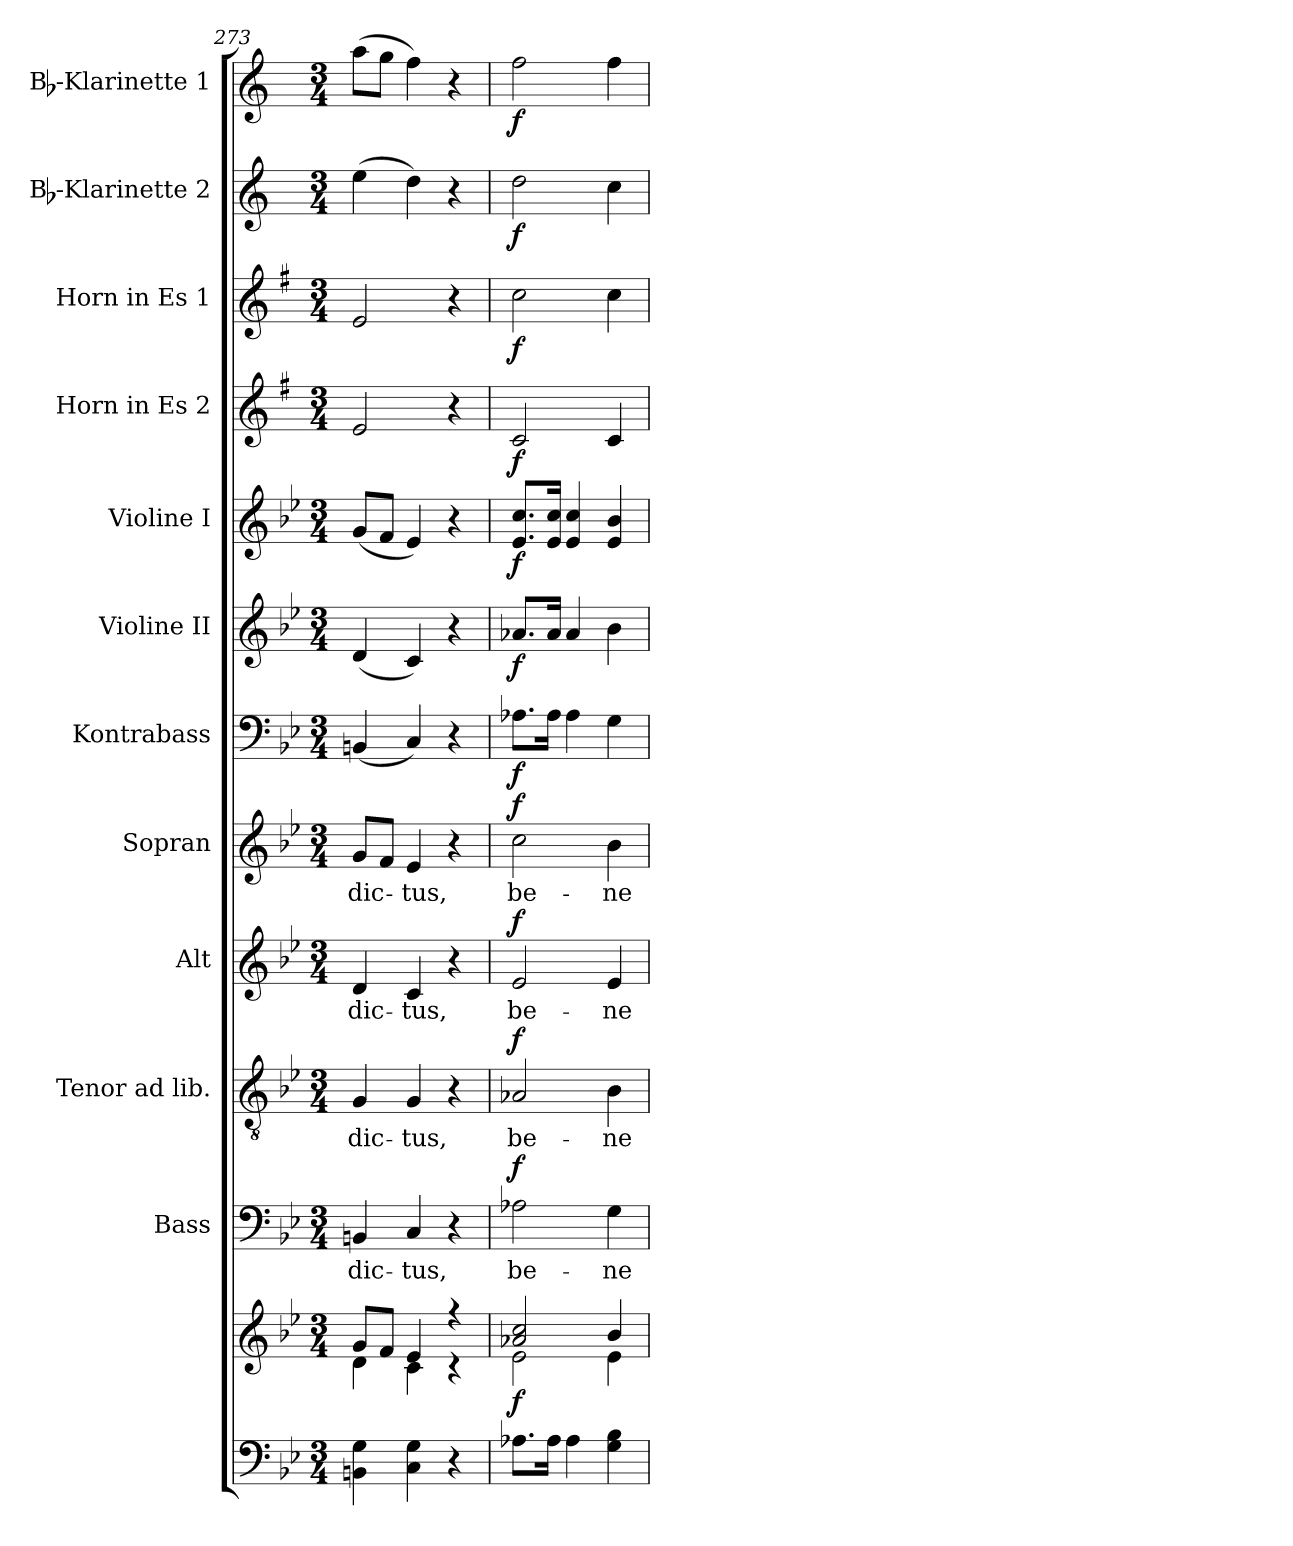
**kern	**kern	**dynam	**kern	**text	**dynam	**kern	**text	**dynam	**kern	**text	**dynam	**kern	**text	**dynam	**kern	**dynam	**kern	**dynam	**kern	**dynam	**kern	**dynam	**kern	**dynam	**kern	**dynam	**kern	**dynam
*part12	*part12	*part12	*part11	*part11	*part11	*part10	*part10	*part10	*part9	*part9	*part9	*part8	*part8	*part8	*part7	*part7	*part6	*part6	*part5	*part5	*part4	*part4	*part3	*part3	*part2	*part2	*part1	*part1
*staff13	*staff12	*staff12/13	*staff11	*staff11	*staff11	*staff10	*staff10	*staff10	*staff9	*staff9	*staff9	*staff8	*staff8	*staff8	*staff7	*staff7	*staff6	*staff6	*staff5	*staff5	*staff4	*staff4	*staff3	*staff3	*staff2	*staff2	*staff1	*staff1
*	*	*	*I"Bass	*	*	*I"Tenor ad lib.	*	*	*I"Alt	*	*	*I"Sopran	*	*	*I"Kontrabass	*	*I"Violine II	*	*I"Violine I	*	*I"Horn in Es 2	*	*I"Horn in Es 1	*	*I"Bb-Klarinette 2	*	*I"Bb-Klarinette 1	*
*	*	*	*I'B.	*	*	*I'T.	*	*	*I'A.	*	*	*I'S.	*	*	*I'Kb.	*	*I'Vl. II	*	*I'Vl. I	*	*	*	*	*	*I'Bb Kl. 2	*	*I'Bb Kl. 1	*
*clefF4	*clefG2	*	*clefF4	*	*	*clefGv2	*	*	*clefG2	*	*	*clefG2	*	*	*clefF4	*	*clefG2	*	*clefG2	*	*clefG2	*	*clefG2	*	*clefG2	*	*clefG2	*
*	*	*	*	*	*	*	*	*	*	*	*	*	*	*	*ITrd7c12	*	*	*	*	*	*ITrd5c9	*	*ITrd5c9	*	*ITrd1c2	*	*ITrd1c2	*
*k[b-e-]	*k[b-e-]	*	*k[b-e-]	*	*	*k[b-e-]	*	*	*k[b-e-]	*	*	*k[b-e-]	*	*	*k[b-e-]	*	*k[b-e-]	*	*k[b-e-]	*	*k[b-e-]	*	*k[b-e-]	*	*k[b-e-]	*	*k[b-e-]	*
*B-:	*B-:	*	*B-:	*	*	*B-:	*	*	*B-:	*	*	*B-:	*	*	*B-:	*	*B-:	*	*B-:	*	*B-:	*	*B-:	*	*B-:	*	*B-:	*
*M3/4	*M3/4	*	*M3/4	*	*	*M3/4	*	*	*M3/4	*	*	*M3/4	*	*	*M3/4	*	*M3/4	*	*M3/4	*	*M3/4	*	*M3/4	*	*M3/4	*	*M3/4	*
=273	=273	=273	=273	=273	=273	=273	=273	=273	=273	=273	=273	=273	=273	=273	=273	=273	=273	=273	=273	=273	=273	=273	=273	=273	=273	=273	=273	=273
*	*^	*	*	*	*	*	*	*	*	*	*	*	*	*	*	*	*	*	*	*	*	*	*	*	*	*	*	*
!	!	!	!	!	!LO:LY:b	!	!	!LO:LY:b	!	!	!LO:LY:b	!	!	!LO:LY:b	!	!	!	!	!	!	!	!	!	!	!	!	!	!	!
4BBn\ 4G\	8g/L	4d\	.	4BBn/	-dic-	.	4G/	-dic-	.	4d/	-dic-	.	8g/L	-dic-	.	(<4BBBn/	.	(<4d/	.	(<8g/L	.	2G/	.	2G/	.	(>4dd\	.	(>8gg\L	.
.	8f/J	.	.	.	.	.	.	.	.	.	.	.	8f/J	.	.	.	.	.	.	8f/J	.	.	.	.	.	.	.	8ff\J	.
!	!	!	!	!	!LO:LY:b	!	!	!LO:LY:b	!	!	!LO:LY:b	!	!	!LO:LY:b	!	!	!	!	!	!	!	!	!	!	!	!	!	!	!
4C\ 4G\	4e-/	4c\	.	4C/	-tus,	.	4G/	-tus,	.	4c/	-tus,	.	4e-/	-tus,	.	4CC/)	.	4c/)	.	4e-/)	.	.	.	.	.	4cc\)	.	4ee-\)	.
4r	4r	4r	.	4r	.	.	4r	.	.	4r	.	.	4r	.	.	4r	.	4r	.	4r	.	4r	.	4r	.	4r	.	4r	.
=274	=274	=274	=274	=274	=274	=274	=274	=274	=274	=274	=274	=274	=274	=274	=274	=274	=274	=274	=274	=274	=274	=274	=274	=274	=274	=274	=274	=274	=274
!	!	!	!LO:DY:b	!	!LO:LY:b	!LO:DY:a	!	!LO:LY:b	!LO:DY:a	!	!LO:LY:b	!LO:DY:a	!	!LO:LY:b	!LO:DY:a	!	!LO:DY:b	!	!LO:DY:b	!	!LO:DY:b	!	!LO:DY:b	!	!LO:DY:b	!	!LO:DY:b	!	!LO:DY:b
8.A-X\L	2a-X/ 2cc/	2e-\	f	2A-X\	be-	f	2A-X/	be-	f	2e-/	be-	f	2cc\	be-	f	8.AA-X\L	f	8.a-X/L	f	8.e-/ 8.cc/L	f	2E-/	f	2e-\	f	2cc\	f	2ee-\	f
16A-\Jk	.	.	.	.	.	.	.	.	.	.	.	.	.	.	.	16AA-\Jk	.	16a-/Jk	.	16e-/ 16cc/Jk	.	.	.	.	.	.	.	.	.
4A-\	.	.	.	.	.	.	.	.	.	.	.	.	.	.	.	4AA-\	.	4a-/	.	4e-/ 4cc/	.	.	.	.	.	.	.	.	.
!	!	!	!	!	!LO:LY:b	!	!	!LO:LY:b	!	!	!LO:LY:b	!	!	!LO:LY:b	!	!	!	!	!	!	!	!	!	!	!	!	!	!	!
4G\ 4B-\	4b-/	4e-\	.	4G\	-ne-	.	4B-\	-ne-	.	4e-/	-ne-	.	4b-\	-ne-	.	4GG\	.	4b-\	.	4e-/ 4b-/	.	4E-/	.	4e-\	.	4b-\	.	4ee-\	.
*	*v	*v	*	*	*	*	*	*	*	*	*	*	*	*	*	*	*	*	*	*	*	*	*	*	*	*	*	*	*
=	=	=	=	=	=	=	=	=	=	=	=	=	=	=	=	=	=	=	=	=	=	=	=	=	=	=	=	=
*-	*-	*-	*-	*-	*-	*-	*-	*-	*-	*-	*-	*-	*-	*-	*-	*-	*-	*-	*-	*-	*-	*-	*-	*-	*-	*-	*-	*-
